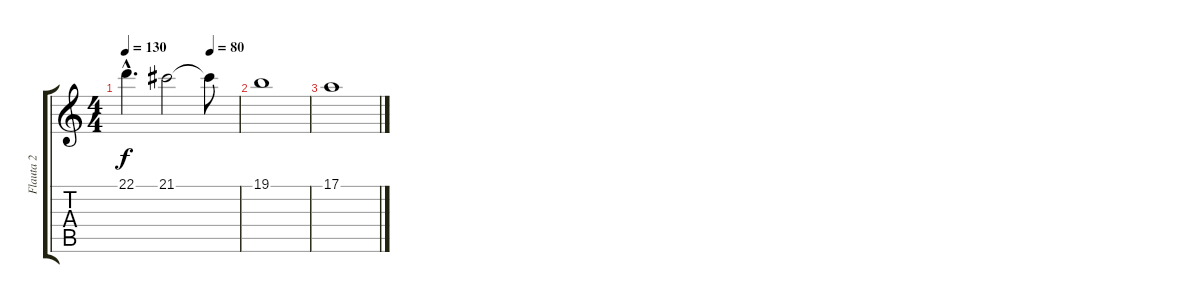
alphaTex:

\track ("Flauta 2" "Flauta 2") {instrument flute}
\staff {score tabs}
\tuning (E4 B3 G3 D3 A2 E2) {hide}
\ts (4 4)
\tempo 130
\tempo (80 0.75)
\clef g2
\ks c
22.1{hac}.4{d dy f} 21.1.2 21.1{t}.8 |
19.1.1 |
17.1.1
